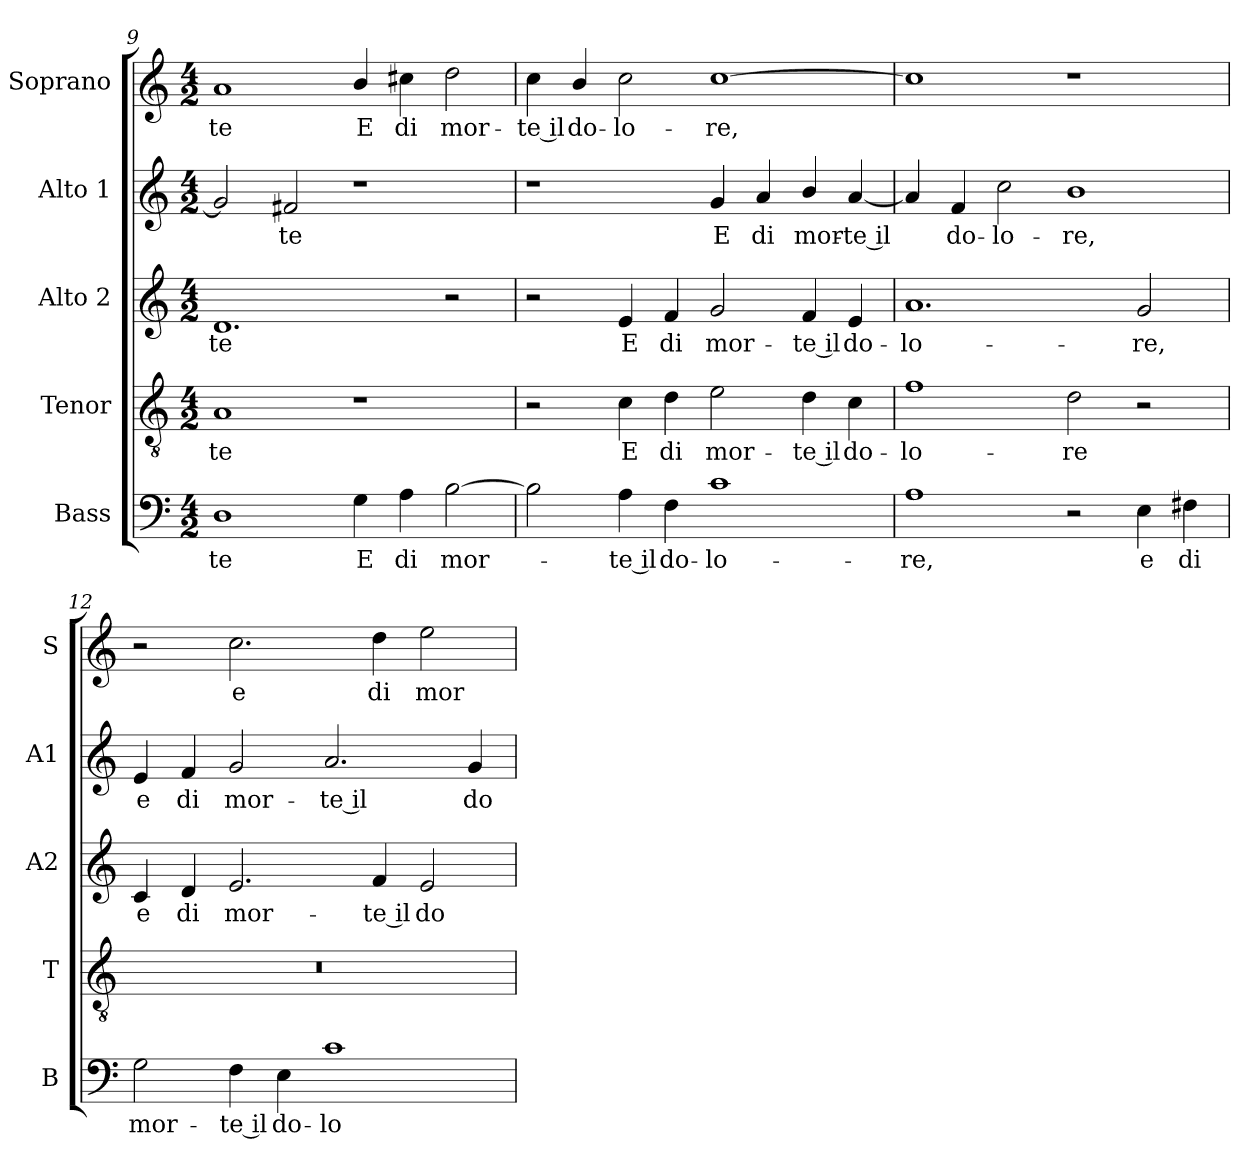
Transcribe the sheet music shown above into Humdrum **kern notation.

**kern	**text	**kern	**text	**kern	**text	**kern	**text	**kern	**text
*part5	*part5	*part4	*part4	*part3	*part3	*part2	*part2	*part1	*part1
*staff5	*staff5	*staff4	*staff4	*staff3	*staff3	*staff2	*staff2	*staff1	*staff1
*I"Bass	*	*I"Tenor	*	*I"Alto 2	*	*I"Alto 1	*	*I"Soprano	*
*I'B	*	*I'T	*	*I'A2	*	*I'A1	*	*I'S	*
*clefF4	*	*clefGv2	*	*clefG2	*	*clefG2	*	*clefG2	*
*	*	*ITrd7c12	*	*	*	*	*	*	*
*k[]	*	*k[]	*	*k[]	*	*k[]	*	*k[]	*
*C:	*	*C:	*	*C:	*	*C:	*	*C:	*
*M4/2	*	*M4/2	*	*M4/2	*	*M4/2	*	*M4/2	*
=9	=9	=9	=9	=9	=9	=9	=9	=9	=9
!	!LO:LY:b:color=#000000	!	!	!	!	!	!	!	!
!	!	!	!LO:LY:b:color=#000000	!	!	!	!	!	!
!	!	!	!	!	!LO:LY:b:color=#000000	!	!	!	!
!	!	!	!	!	!	!	!	!	!LO:LY:b:color=#000000
1Di	-te	1AAi	-te	1.di	-te	2gi/]	.	1ai	-te
!	!	!	!	!	!	!	!LO:LY:b:color=#000000	!	!
.	.	.	.	.	.	2f#Xi/	-te	.	.
!	!LO:LY:b:color=#000000	!	!	!	!	!	!	!	!
!	!	!	!	!	!	!	!	!	!LO:LY:b:color=#000000
4Gi\	E	1r	.	.	.	1r	.	4bi/	E
!	!LO:LY:b:color=#000000	!	!	!	!	!	!	!	!
!	!	!	!	!	!	!	!	!	!LO:LY:b:color=#000000
4Ai\	di	.	.	.	.	.	.	4cc#Xi\	di
!	!LO:LY:b:color=#000000	!	!	!	!	!	!	!	!
!	!	!	!	!	!	!	!	!	!LO:LY:b:color=#000000
[2Bi\	mor-	.	.	2r	.	.	.	2ddi\	mor-
=10	=10	=10	=10	=10	=10	=10	=10	=10	=10
!	!	!	!	!	!	!	!	!	!LO:LY:b:color=#000000
2Bi\]	.	2r	.	2r	.	1r	.	4cci\	-te il
!	!	!	!	!	!	!	!	!	!LO:LY:b:color=#000000
.	.	.	.	.	.	.	.	4bi/	do-
!	!LO:LY:b:color=#000000	!	!	!	!	!	!	!	!
!	!	!	!LO:LY:b:color=#000000	!	!	!	!	!	!
!	!	!	!	!	!LO:LY:b:color=#000000	!	!	!	!
!	!	!	!	!	!	!	!	!	!LO:LY:b:color=#000000
4Ai\	-te il	4Ci\	E	4ei/	E	.	.	2cci\	-lo-
!	!LO:LY:b:color=#000000	!	!	!	!	!	!	!	!
!	!	!	!LO:LY:b:color=#000000	!	!	!	!	!	!
!	!	!	!	!	!LO:LY:b:color=#000000	!	!	!	!
4Fi\	do-	4Di\	di	4fi/	di	.	.	.	.
!	!LO:LY:b:color=#000000	!	!	!	!	!	!	!	!
!	!	!	!LO:LY:b:color=#000000	!	!	!	!	!	!
!	!	!	!	!	!LO:LY:b:color=#000000	!	!	!	!
!	!	!	!	!	!	!	!LO:LY:b:color=#000000	!	!
!	!	!	!	!	!	!	!	!	!LO:LY:b:color=#000000
1ci	-lo-	2Ei\	mor-	2gi/	mor-	4gi/	E	[1cci	-re,
!	!	!	!	!	!	!	!LO:LY:b:color=#000000	!	!
.	.	.	.	.	.	4ai/	di	.	.
!	!	!	!LO:LY:b:color=#000000	!	!	!	!	!	!
!	!	!	!	!	!LO:LY:b:color=#000000	!	!	!	!
!	!	!	!	!	!	!	!LO:LY:b:color=#000000	!	!
.	.	4Di\	-te il	4fi/	-te il	4bi/	mor-	.	.
!	!	!	!LO:LY:b:color=#000000	!	!	!	!	!	!
!	!	!	!	!	!LO:LY:b:color=#000000	!	!	!	!
!	!	!	!	!	!	!	!LO:LY:b:color=#000000	!	!
.	.	4Ci\	do-	4ei/	do-	[4ai/	-te il	.	.
!!LO:PB:g=z
=11	=11	=11	=11	=11	=11	=11	=11	=11	=11
!	!LO:LY:b:color=#000000	!	!	!	!	!	!	!	!
!	!	!	!LO:LY:b:color=#000000	!	!	!	!	!	!
!	!	!	!	!	!LO:LY:b:color=#000000	!	!	!	!
1Ai	-re,	1Fi	-lo-	1.ai	-lo-	4ai/]	.	1cci]	.
!	!	!	!	!	!	!	!LO:LY:b:color=#000000	!	!
.	.	.	.	.	.	4fi/	do-	.	.
!	!	!	!	!	!	!	!LO:LY:b:color=#000000	!	!
.	.	.	.	.	.	2cci\	-lo-	.	.
!	!	!	!LO:LY:b:color=#000000	!	!	!	!	!	!
!	!	!	!	!	!	!	!LO:LY:b:color=#000000	!	!
2r	.	2Di\	-re	.	.	1bi	-re,	1r	.
!	!LO:LY:b:color=#000000	!	!	!	!	!	!	!	!
!	!	!	!	!	!LO:LY:b:color=#000000	!	!	!	!
4Ei\	e	2r	.	2gi/	-re,	.	.	.	.
!	!LO:LY:b:color=#000000	!	!	!	!	!	!	!	!
4F#Xi\	di	.	.	.	.	.	.	.	.
=12	=12	=12	=12	=12	=12	=12	=12	=12	=12
!	!LO:LY:b:color=#000000	!LO:N:vis=1	!	!	!	!	!	!	!
!	!	!	!	!	!LO:LY:b:color=#000000	!	!	!	!
!	!	!	!	!	!	!	!LO:LY:b:color=#000000	!	!
2Gi\	mor-	0r	.	4ci/	e	4ei/	e	2r	.
!	!	!	!	!	!LO:LY:b:color=#000000	!	!	!	!
!	!	!	!	!	!	!	!LO:LY:b:color=#000000	!	!
.	.	.	.	4di/	di	4fi/	di	.	.
!	!LO:LY:b:color=#000000	!	!	!	!	!	!	!	!
!	!	!	!	!	!LO:LY:b:color=#000000	!	!	!	!
!	!	!	!	!	!	!	!LO:LY:b:color=#000000	!	!
!	!	!	!	!	!	!	!	!	!LO:LY:b:color=#000000
4Fi\	-te il	.	.	2.ei/	mor-	2gi/	mor-	2.cci\	e
!	!LO:LY:b:color=#000000	!	!	!	!	!	!	!	!
4Ei\	do-	.	.	.	.	.	.	.	.
!	!LO:LY:b:color=#000000	!	!	!	!	!	!	!	!
!	!	!	!	!	!	!	!LO:LY:b:color=#000000	!	!
1ci	-lo-	.	.	.	.	2.ai/	-te il	.	.
!	!	!	!	!	!LO:LY:b:color=#000000	!	!	!	!
!	!	!	!	!	!	!	!	!	!LO:LY:b:color=#000000
.	.	.	.	4fi/	-te il	.	.	4ddi\	di
!	!	!	!	!	!LO:LY:b:color=#000000	!	!	!	!
!	!	!	!	!	!	!	!	!	!LO:LY:b:color=#000000
.	.	.	.	2ei/	do-	.	.	2eei\	mor-
!	!	!	!	!	!	!	!LO:LY:b:color=#000000	!	!
.	.	.	.	.	.	4gi/	do-	.	.
=	=	=	=	=	=	=	=	=	=
*-	*-	*-	*-	*-	*-	*-	*-	*-	*-
